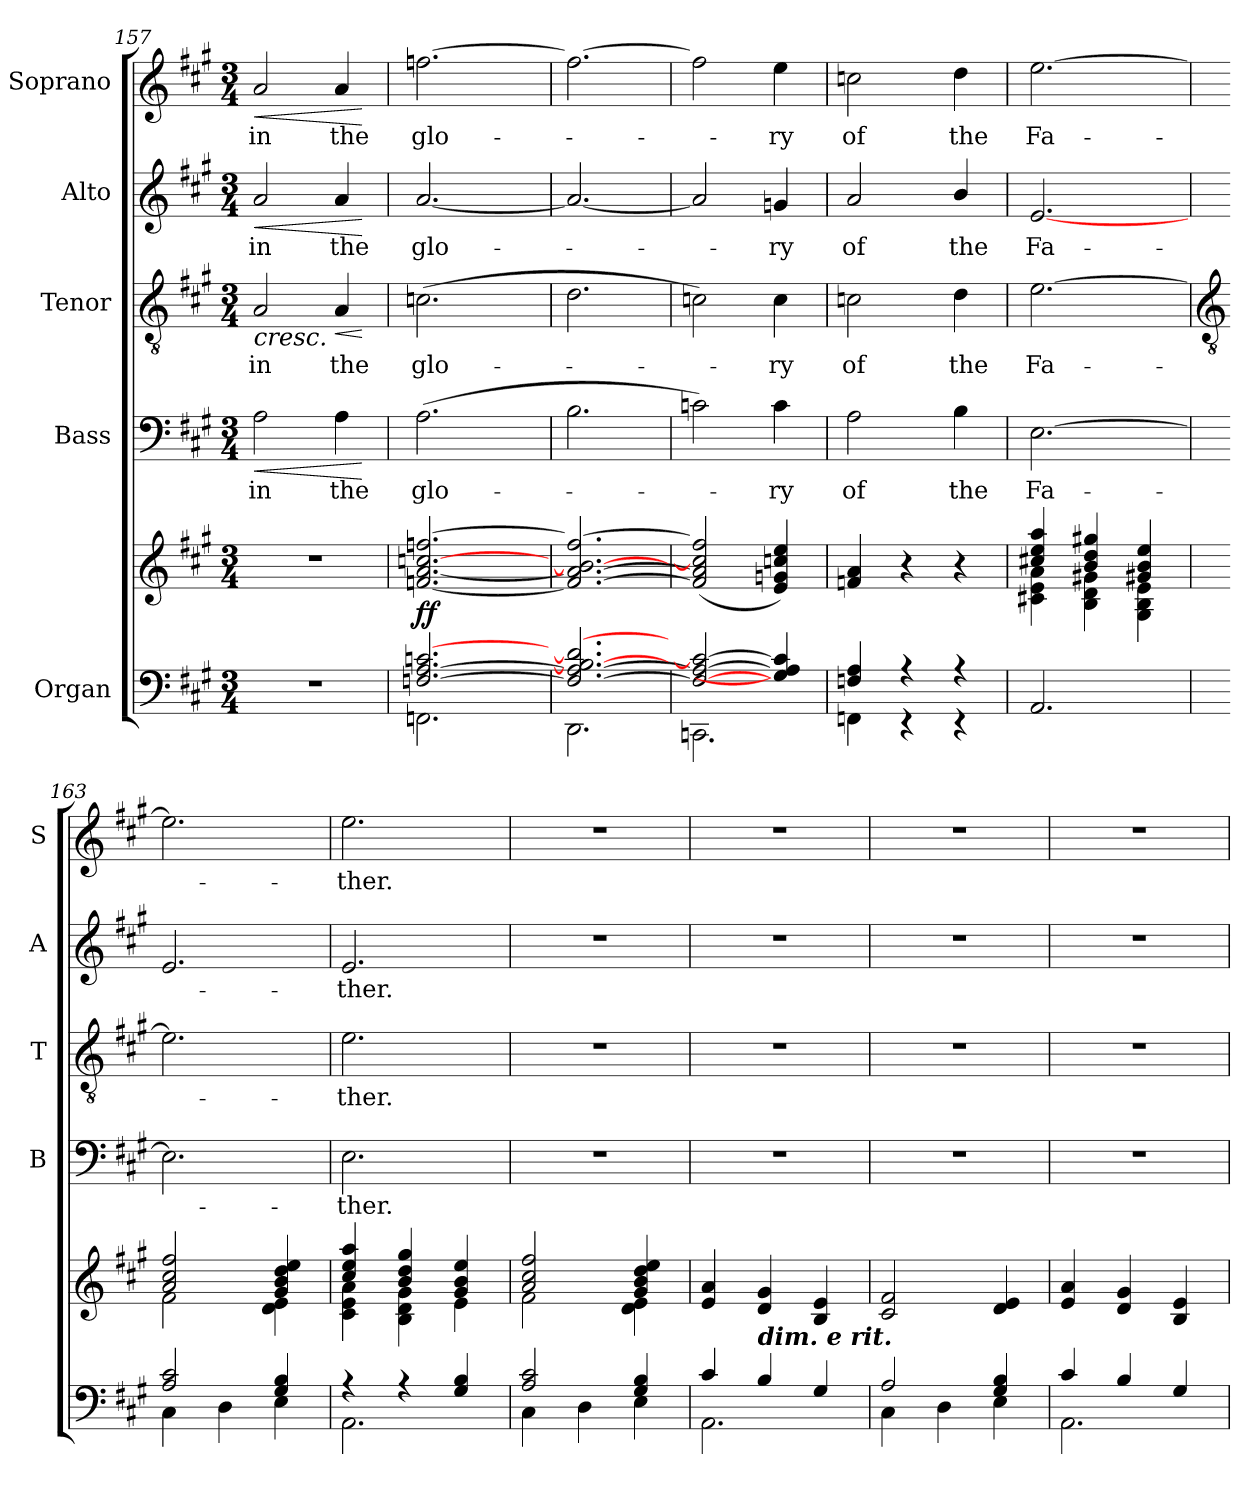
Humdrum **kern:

**kern	**kern	**dynam	**kern	**text	**dynam	**kern	**text	**dynam	**kern	**text	**dynam	**kern	**text	**dynam
*part5	*part5	*part5	*part4	*part4	*part4	*part3	*part3	*part3	*part2	*part2	*part2	*part1	*part1	*part1
*staff6	*staff5	*staff5/6	*staff4	*staff4	*staff4	*staff3	*staff3	*staff3	*staff2	*staff2	*staff2	*staff1	*staff1	*staff1
*I"Organ	*	*	*I"Bass	*	*	*I"Tenor	*	*	*I"Alto	*	*	*I"Soprano	*	*
*	*	*	*I'B	*	*	*I'T	*	*	*I'A	*	*	*I'S	*	*
*clefF4	*clefG2	*	*clefF4	*	*	*clefGv2	*	*	*clefG2	*	*	*clefG2	*	*
*k[f#c#g#]	*k[f#c#g#]	*	*k[f#c#g#]	*	*	*k[f#c#g#]	*	*	*k[f#c#g#]	*	*	*k[f#c#g#]	*	*
*A:	*A:	*	*A:	*	*	*A:	*	*	*A:	*	*	*A:	*	*
*M3/4	*M3/4	*	*M3/4	*	*	*M3/4	*	*	*M3/4	*	*	*M3/4	*	*
=157	=157	=157	=157	=157	=157	=157	=157	=157	=157	=157	=157	=157	=157	=157
!LO:N:vis=1	!LO:N:vis=1	!	!	!LO:LY:b	!LO:HP:b	!	!LO:LY:b	!LO:HP:b	!	!LO:LY:b	!LO:HP:b	!	!LO:LY:b	!LO:HP:b
*^	*^	*	*	*	*	*	*	*	*	*	*	*	*	*
2.r	2ryy	2.r	2ryy	.	2A	in	<	2A	in	<	2a	in	<	2a	in	<
!	!	!	!	!	!	!LO:LY:b	!	!	!LO:LY:b	!LO:HP:b	!	!LO:LY:b	!	!	!LO:LY:b	!
.	4ryy	.	4ryy	.	4A	the	.	4A	the	<	4a	the	.	4a	the	.
*v	*v	*	*	*	*	*	*	*	*	*	*	*	*	*	*	*
*	*v	*v	*	*	*	*	*	*	*	*	*	*	*	*	*
.	.	.	.	.	[	.	.	[ [	.	.	[	.	.	[
=158	=158	=158	=158	=158	=158	=158	=158	=158	=158	=158	=158	=158	=158	=158
*^	*^	*	*	*	*	*	*	*	*	*	*	*	*	*
!	!	!	!	!LO:DY:b	!	!LO:LY:b	!	!	!LO:LY:b	!	!	!LO:LY:b	!	!	!LO:LY:b	!
[2.Fn/ [2.A/ [2.cn/	2.FFn\	[2.fn/ [2.a/ [2.ccn/ [2.ffn/	2ryy	ff	(>2.A	glo-	.	(>2.cn	glo-	.	[2.a	glo-	.	[2.ffn	glo-	.
.	.	.	4ryy	.	.	.	.	.	.	.	.	.	.	.	.	.
=159	=159	=159	=159	=159	=159	=159	=159	=159	=159	=159	=159	=159	=159	=159	=159	=159
2.Fn/_ 2.A/_ 2.B/_ 2.d/_	2.DD\	2.f/_ 2.a/_ 2.b/_ 2.ff/_	2.ryy	.	2.B	.	.	2.d	.	.	2.a_	.	.	2.ff_	.	.
=160	=160	=160	=160	=160	=160	=160	=160	=160	=160	=160	=160	=160	=160	=160	=160	=160
2F/_ 2A/_ 2cn/_	2.CCn\	(>2f/] 2a/] 2cc/] 2ff/]	2ryy	.	2cn)	.	.	2cn)	.	.	2a]	.	.	2ff]	.	.
!	!	!	!	!	!	!LO:LY:b	!	!	!LO:LY:b	!	!	!LO:LY:b	!	!	!LO:LY:b	!
4G/] 4A/] 4c/]	.	4e/ 4gn/ 4ccn/ 4ee/)	4ryy	.	4c	ry	.	4c	ry	.	4gn	ry	.	4ee	ry	.
=161	=161	=161	=161	=161	=161	=161	=161	=161	=161	=161	=161	=161	=161	=161	=161	=161
!	!	!	!	!	!	!LO:LY:b	!	!	!LO:LY:b	!	!	!LO:LY:b	!	!	!LO:LY:b	!
4Fn/ 4A/	4FFn\	4fn/ 4a/	2ryy	.	2A	of	.	2cn	of	.	2a	of	.	2ccn	of	.
4r	4r	4r	.	.	.	.	.	.	.	.	.	.	.	.	.	.
!	!	!	!	!	!	!LO:LY:b	!	!	!LO:LY:b	!	!	!LO:LY:b	!	!	!LO:LY:b	!
4r	4r	4r	4ryy	.	4B	the	.	4d	the	.	4b/	the	.	4dd	the	.
=162	=162	=162	=162	=162	=162	=162	=162	=162	=162	=162	=162	=162	=162	=162	=162	=162
!	!	!	!	!	!	!LO:LY:b	!	!	!LO:LY:b	!	!	!LO:LY:b	!	!	!LO:LY:b	!
2.AA/	2ryy	4cc#X/ 4ee/ 4aa/	4c#X\ 4e\ 4a\	.	[2.E	Fa-	.	[2.e	Fa-	.	[2.e	Fa-	.	[2.ee	Fa-	.
.	.	4b/ 4dd/ 4gg#X/	4B\ 4d\ 4g#X\	.	.	.	.	.	.	.	.	.	.	.	.	.
.	4ryy	4g#X/ 4b/ 4ee/	4G#\ 4B\ 4e\	.	.	.	.	.	.	.	.	.	.	.	.	.
!!LO:LB:g=z
=163	=163	=163	=163	=163	=163	=163	=163	=163	=163	=163	=163	=163	=163	=163	=163	=163
*	*	*	*	*	*	*	*	*clefGv2	*	*	*	*	*	*	*	*
2A/ 2c#/	4C#\	2a/ 2cc#/ 2ff#/	2f#\	.	2.E]	.	.	2.e]	.	.	2.e	.	.	2.ee]	.	.
.	4D\	.	.	.	.	.	.	.	.	.	.	.	.	.	.	.
4G#/ 4B/	4E\	4g#/ 4b/ 4dd/ 4ee/	4d\ 4e\	.	.	.	.	.	.	.	.	.	.	.	.	.
=164	=164	=164	=164	=164	=164	=164	=164	=164	=164	=164	=164	=164	=164	=164	=164	=164
!	!	!	!	!	!	!LO:LY:b	!	!	!LO:LY:b	!	!	!LO:LY:b	!	!	!LO:LY:b	!
4r	2.AA\	4cc#/ 4ee/ 4aa/	4c#\ 4e\ 4a\	.	2.E	ther.	.	2.e	ther.	.	2.e	ther.	.	2.ee	ther.	.
4r	.	4b/ 4dd/ 4gg#/	4B\ 4d\ 4g#\	.	.	.	.	.	.	.	.	.	.	.	.	.
4G#/ 4B/	.	4g#/ 4b/ 4ee/	4e\	.	.	.	.	.	.	.	.	.	.	.	.	.
=165	=165	=165	=165	=165	=165	=165	=165	=165	=165	=165	=165	=165	=165	=165	=165	=165
!	!	!	!	!	!	!	!	!LO:N:vis=1	!	!	!LO:N:vis=1	!	!	!LO:N:vis=1	!	!
2A/ 2c#/	4C#\	2a/ 2cc#/ 2ff#/	2f#\	.	2.r	.	.	2.r	.	.	2.r	.	.	2.r	.	.
.	4D\	.	.	.	.	.	.	.	.	.	.	.	.	.	.	.
4G#/ 4B/	4E\	4g#/ 4b/ 4dd/ 4ee/	4d\ 4e\	.	.	.	.	.	.	.	.	.	.	.	.	.
=166	=166	=166	=166	=166	=166	=166	=166	=166	=166	=166	=166	=166	=166	=166	=166	=166
!	!	!	!	!	!	!	!	!LO:N:vis=1	!	!	!LO:N:vis=1	!	!	!LO:N:vis=1	!	!
4c#/	2.AA\	4e/ 4a/	2ryy	.	2.r	.	.	2.r	.	.	2.r	.	.	2.r	.	.
!	!	!LO:TX:b:Bi:t=dim. e rit.	!	!	!	!	!	!	!	!	!	!	!	!	!	!
4B/	.	4d/ 4g#/	.	.	.	.	.	.	.	.	.	.	.	.	.	.
4G#/	.	4B/ 4e/	4ryy	.	.	.	.	.	.	.	.	.	.	.	.	.
=167	=167	=167	=167	=167	=167	=167	=167	=167	=167	=167	=167	=167	=167	=167	=167	=167
!	!	!	!	!	!	!	!	!LO:N:vis=1	!	!	!LO:N:vis=1	!	!	!LO:N:vis=1	!	!
2A/	4C#\	2c#/ 2f#/	2ryy	.	2.r	.	.	2.r	.	.	2.r	.	.	2.r	.	.
.	4D\	.	.	.	.	.	.	.	.	.	.	.	.	.	.	.
4G#/ 4B/	4E\	4d/ 4e/	4ryy	.	.	.	.	.	.	.	.	.	.	.	.	.
=168	=168	=168	=168	=168	=168	=168	=168	=168	=168	=168	=168	=168	=168	=168	=168	=168
!	!	!	!	!	!	!	!	!LO:N:vis=1	!	!	!LO:N:vis=1	!	!	!LO:N:vis=1	!	!
4c#/	2.AA\	4e/ 4a/	2ryy	.	2.r	.	.	2.r	.	.	2.r	.	.	2.r	.	.
4B/	.	4d/ 4g#/	.	.	.	.	.	.	.	.	.	.	.	.	.	.
4G#/	.	4B/ 4e/	4ryy	.	.	.	.	.	.	.	.	.	.	.	.	.
*v	*v	*	*	*	*	*	*	*	*	*	*	*	*	*	*	*
*	*v	*v	*	*	*	*	*	*	*	*	*	*	*	*	*
=	=	=	=	=	=	=	=	=	=	=	=	=	=	=
*-	*-	*-	*-	*-	*-	*-	*-	*-	*-	*-	*-	*-	*-	*-
